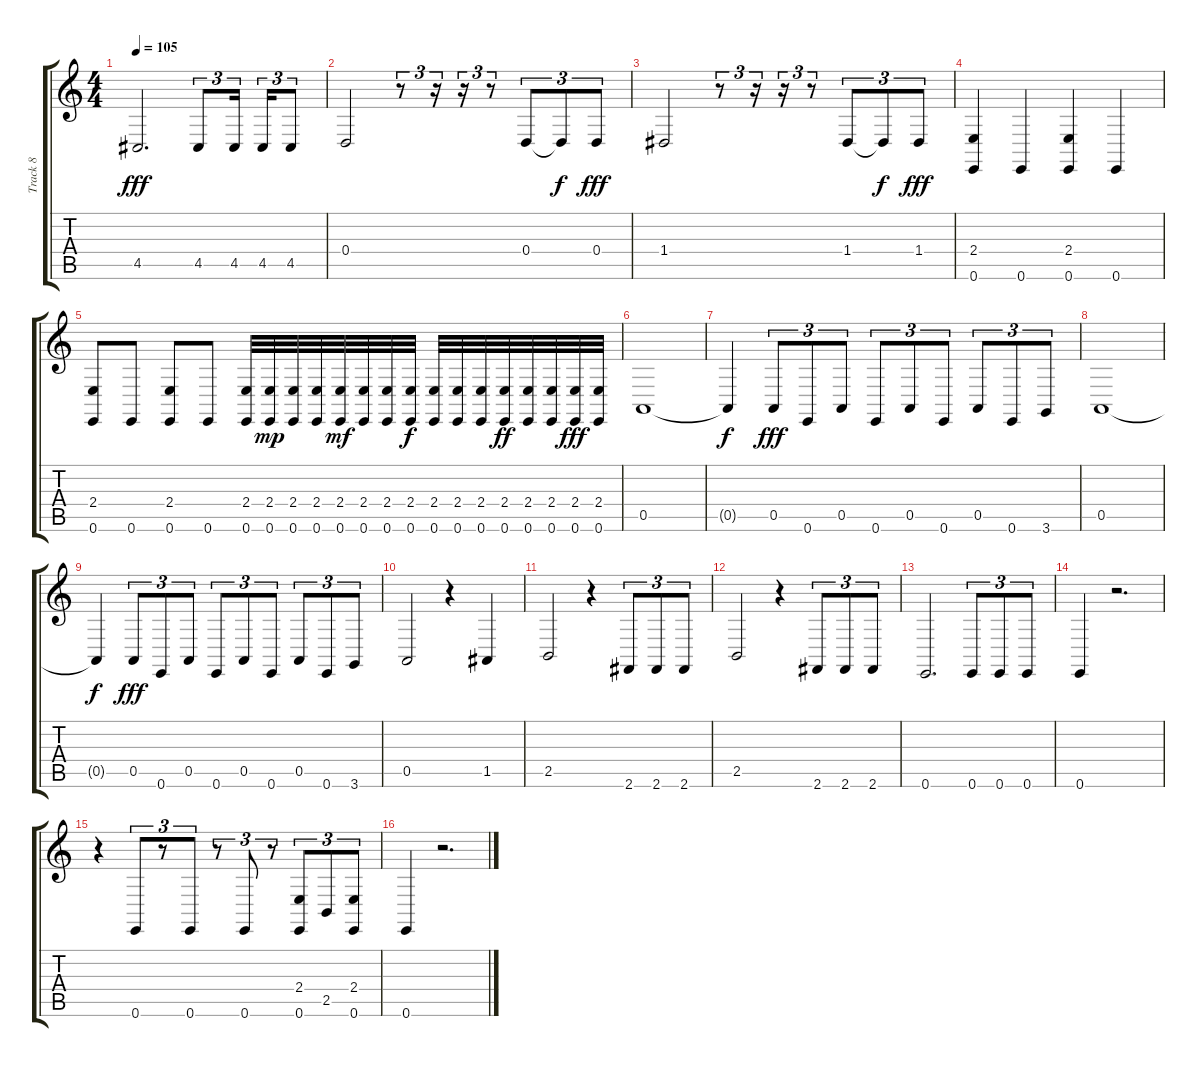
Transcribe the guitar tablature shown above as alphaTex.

\track ("Track 8" "Track 8") {instrument timpani}
\staff {score tabs}
\tuning (E4 B3 G3 D3 A2 E2) {hide}
\ts (4 4)
\tempo 105
\clef g2
\ks c
4.5.2{d dy fff} 4.5.8{tu (3 2)} 4.5.16{tu (3 2) beam splitsecondary} 4.5.16{tu (3 2)} 4.5.8{tu (3 2)} |
0.4.2 r.8{tu (3 2)} r.16{tu (3 2)} r.16{tu (3 2)} r.8{tu (3 2)} 0.4.8{tu (3 2)} 0.4{t}.8{tu (3 2) dy f} 0.4.8{tu (3 2) dy fff} |
1.4.2 r.8{tu (3 2)} r.16{tu (3 2)} r.16{tu (3 2)} r.8{tu (3 2)} 1.4.8{tu (3 2)} 1.4{t}.8{tu (3 2) dy f} 1.4.8{tu (3 2) dy fff} |
(2.4 0.6).4 0.6.4 (2.4 0.6).4 0.6.4 |
(2.4 0.6).8 0.6.8 (2.4 0.6).8 0.6.8 (2.4 0.6).32 (2.4 0.6).32{dy mp} (2.4 0.6).32 (2.4 0.6).32 (2.4 0.6).32{dy mf} (2.4 0.6).32 (2.4 0.6).32 (2.4 0.6).32{dy f} (2.4 0.6).32 (2.4 0.6).32 (2.4 0.6).32 (2.4 0.6).32{dy ff} (2.4 0.6).32 (2.4 0.6).32 (2.4 0.6).32{dy fff} (2.4 0.6).32 |
0.5.1 |
0.5{t}.4{dy f} 0.5.8{tu (3 2) dy fff} 0.6.8{tu (3 2)} 0.5.8{tu (3 2)} 0.6.8{tu (3 2)} 0.5.8{tu (3 2)} 0.6.8{tu (3 2)} 0.5.8{tu (3 2)} 0.6.8{tu (3 2)} 3.6.8{tu (3 2)} |
0.5.1 |
0.5{t}.4{dy f} 0.5.8{tu (3 2) dy fff} 0.6.8{tu (3 2)} 0.5.8{tu (3 2)} 0.6.8{tu (3 2)} 0.5.8{tu (3 2)} 0.6.8{tu (3 2)} 0.5.8{tu (3 2)} 0.6.8{tu (3 2)} 3.6.8{tu (3 2)} |
0.5.2 r.4 1.5.4 |
2.5.2 r.4 2.6.8{tu (3 2)} 2.6.8{tu (3 2)} 2.6.8{tu (3 2)} |
2.5.2 r.4 2.6.8{tu (3 2)} 2.6.8{tu (3 2)} 2.6.8{tu (3 2)} |
0.6.2{d} 0.6.8{tu (3 2)} 0.6.8{tu (3 2)} 0.6.8{tu (3 2)} |
0.6.4 r.2{d} |
r.4 0.6.8{tu (3 2)} r.8{tu (3 2)} 0.6.8{tu (3 2)} r.8{tu (3 2)} 0.6.8{tu (3 2)} r.8{tu (3 2)} (2.4 0.6).8{tu (3 2)} 2.5.8{tu (3 2)} (2.4 0.6).8{tu (3 2)} |
0.6.4 r.2{d}
